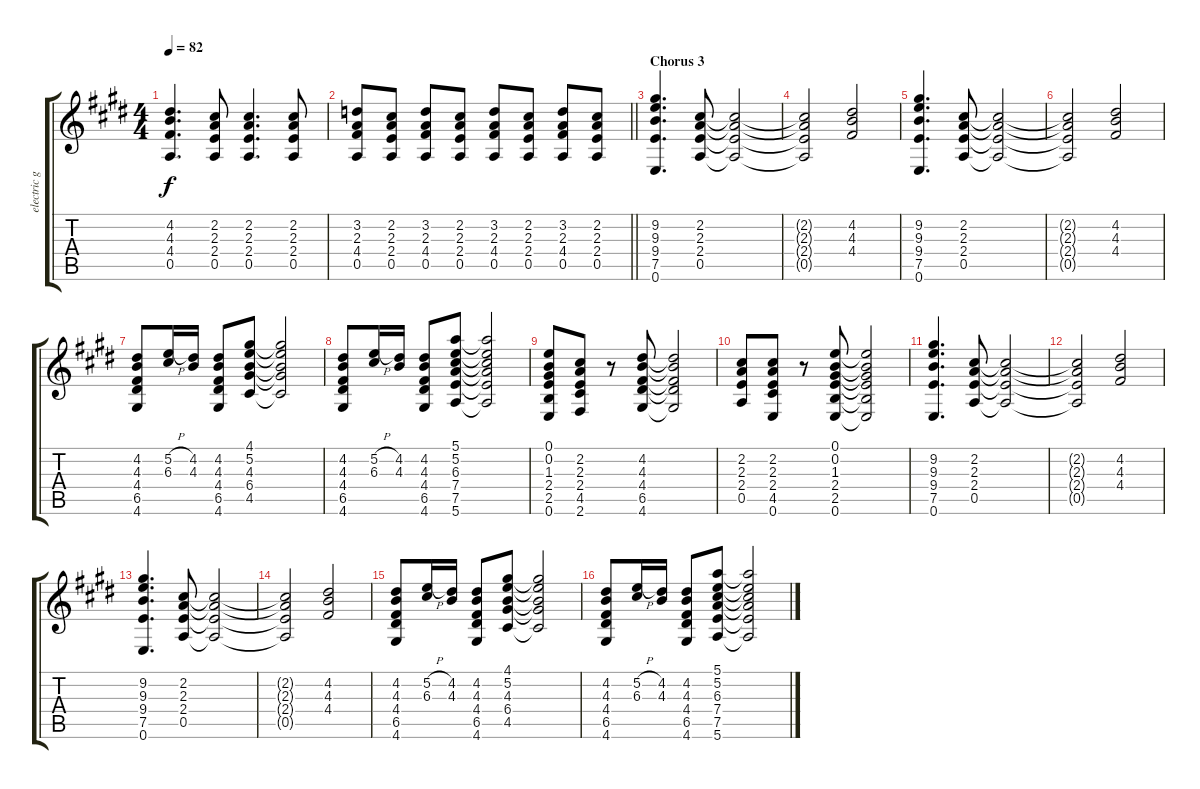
\track ("electric guitar 5" "electric g") {instrument overdrivenguitar}
\staff {score tabs}
\tuning (E4 B3 G3 D3 A2 E2) {hide}
\ts (4 4)
\tempo 82
\clef g2
\ks e
(4.2 4.3 4.4 0.5).4{d dy f} (2.2 2.3 2.4 0.5).8 (2.2 2.3 2.4 0.5).4{d} (2.2 2.3 2.4 0.5).8 |
\barLineRight lightlight
(3.2 2.3 4.4 0.5).8 (2.2 2.3 2.4 0.5).8 (3.2 2.3 4.4 0.5).8 (2.2 2.3 2.4 0.5).8 (3.2 2.3 4.4 0.5).8 (2.2 2.3 2.4 0.5).8 (3.2 2.3 4.4 0.5).8 (2.2 2.3 2.4 0.5).8 |
\section ("" "Chorus 3")
(9.2 9.3 9.4 7.5 0.6).4{d} (2.2 2.3 2.4 0.5).8 (2.2{t} 2.3{t} 2.4{t} 0.5{t}).2 |
(2.2{t} 2.3{t} 2.4{t} 0.5{t}).2 (4.2 4.3 4.4).2 |
(9.2 9.3 9.4 7.5 0.6).4{d} (2.2 2.3 2.4 0.5).8 (2.2{t} 2.3{t} 2.4{t} 0.5{t}).2 |
(2.2{t} 2.3{t} 2.4{t} 0.5{t}).2 (4.2 4.3 4.4).2 |
(4.2 4.3 4.4 6.5 4.6).8 (5.2{h} 6.3).16 (4.2 4.3).16 (4.2 4.3 4.4 6.5 4.6).8 (4.1 5.2 4.3 6.4 4.5).8 (4.1{t} 5.2{t} 4.3{t} 6.4{t} 4.5{t}).2 |
(4.2 4.3 4.4 6.5 4.6).8 (5.2{h} 6.3).16 (4.2 4.3).16 (4.2 4.3 4.4 6.5 4.6).8 (5.1 5.2 6.3 7.4 7.5 5.6).8 (5.1{t} 5.2{t} 6.3{t} 7.4{t} 7.5{t} 5.6{t}).2 |
(0.1 0.2 1.3 2.4 2.5 0.6).8 (2.2 2.3 2.4 4.5 2.6).8 r.8 (4.2 4.3 4.4 6.5 4.6).8 (4.2{t} 4.3{t} 4.4{t} 6.5{t} 4.6{t}).2 |
(2.2 2.3 2.4 0.5).8 (2.2 2.3 2.4 4.5 0.6).8 r.8 (0.1 0.2 1.3 2.4 2.5 0.6).8 (0.1{t} 0.2{t} 1.3{t} 2.4{t} 2.5{t} 0.6{t}).2 |
(9.2 9.3 9.4 7.5 0.6).4{d} (2.2 2.3 2.4 0.5).8 (2.2{t} 2.3{t} 2.4{t} 0.5{t}).2 |
(2.2{t} 2.3{t} 2.4{t} 0.5{t}).2 (4.2 4.3 4.4).2 |
(9.2 9.3 9.4 7.5 0.6).4{d} (2.2 2.3 2.4 0.5).8 (2.2{t} 2.3{t} 2.4{t} 0.5{t}).2 |
(2.2{t} 2.3{t} 2.4{t} 0.5{t}).2 (4.2 4.3 4.4).2 |
(4.2 4.3 4.4 6.5 4.6).8 (5.2{h} 6.3).16 (4.2 4.3).16 (4.2 4.3 4.4 6.5 4.6).8 (4.1 5.2 4.3 6.4 4.5).8 (4.1{t} 5.2{t} 4.3{t} 6.4{t} 4.5{t}).2 |
(4.2 4.3 4.4 6.5 4.6).8 (5.2{h} 6.3).16 (4.2 4.3).16 (4.2 4.3 4.4 6.5 4.6).8 (5.1 5.2 6.3 7.4 7.5 5.6).8 (5.1{t} 5.2{t} 6.3{t} 7.4{t} 7.5{t} 5.6{t}).2
